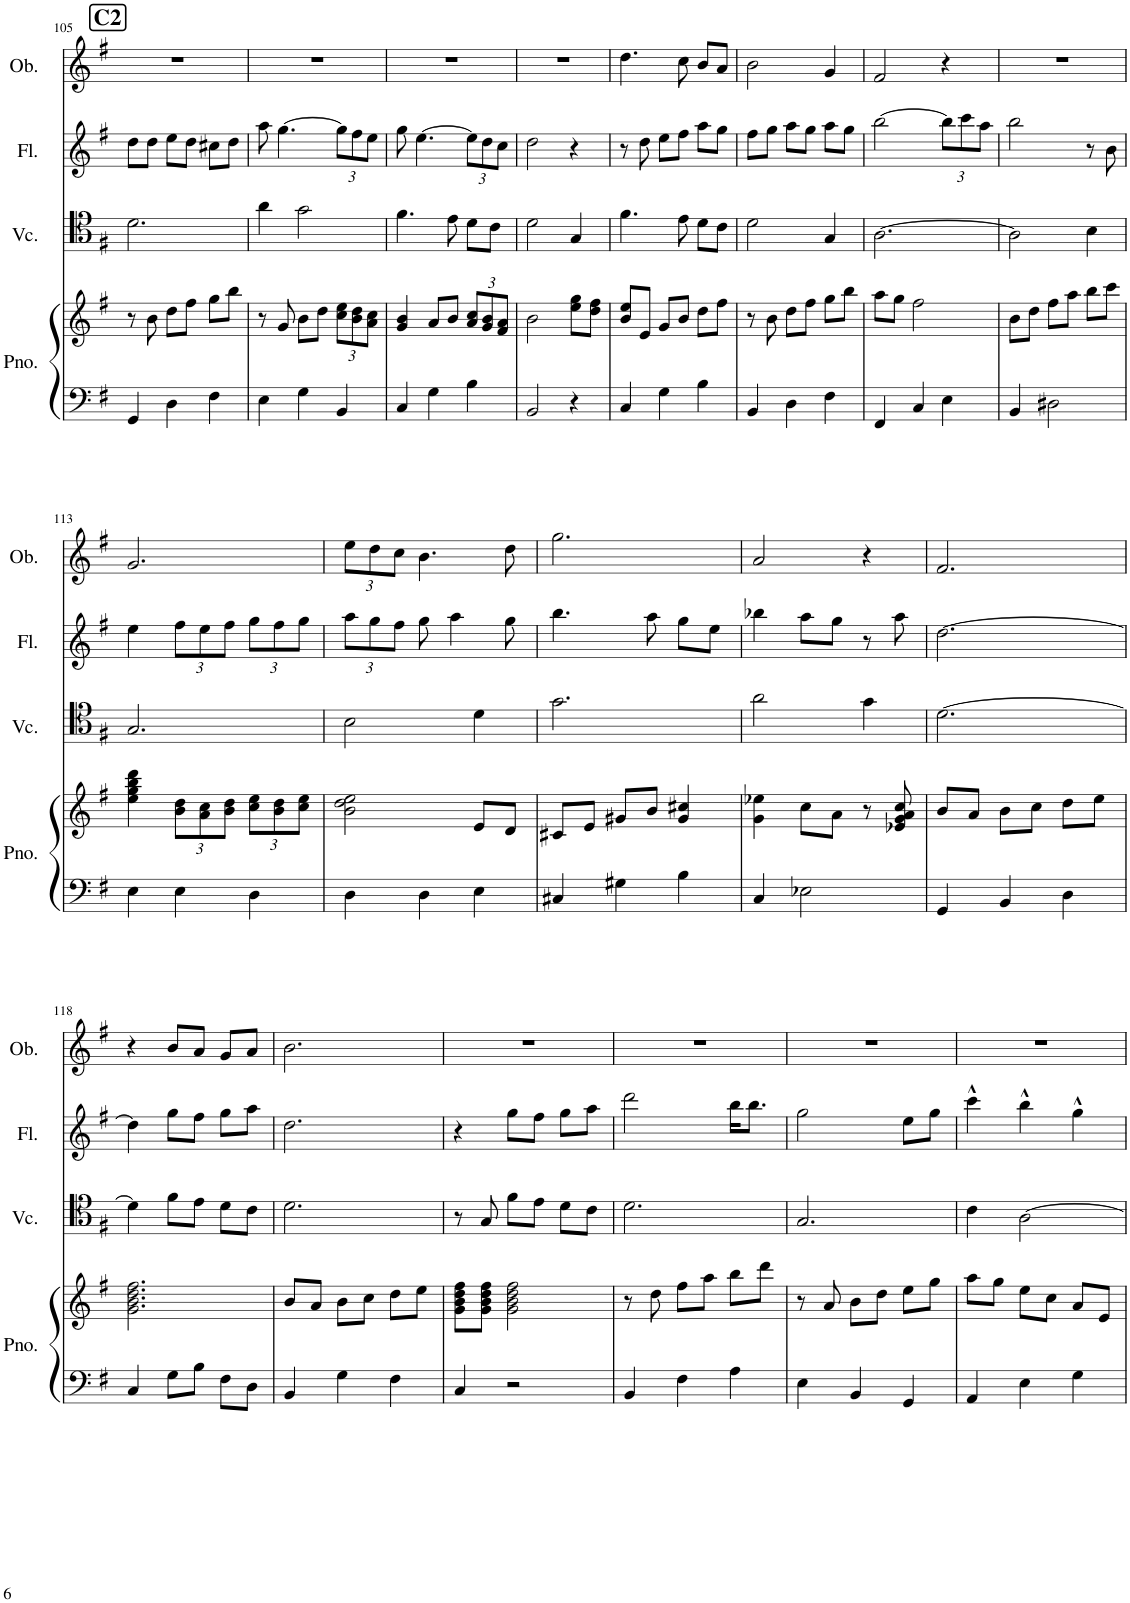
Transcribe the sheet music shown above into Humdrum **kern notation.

**kern	**kern	**kern	**kern	**harte	**kern	**kern	**kern
*part5	*part5	*part4	*part4	*part4	*part3	*part2	*part1
*staff7	*staff6	*staff5	*staff4	*	*staff3	*staff2	*staff1
*I"Piano	*	*I"Piano	*	*	*I"Violoncello	*I"Flute	*I"Oboe
*I'Pno.	*	*I'Pno.	*	*	*I'Vc.	*I'Fl.	*I'Ob.
!!LO:PB:g=z
*clefF4	*clefG2	*clefF4	*clefG2	*	*clefC4	*clefG2	*clefG2
*k[f#]	*k[f#]	*k[f#]	*k[f#]	*	*k[f#]	*k[f#]	*k[f#]
*M3/4	*M3/4	*M3/4	*M3/4	*	*M3/4	*M3/4	*M3/4
!!LO:REH:place=s1:a:B:cj:fs=14:t=C2
=105	=105	=105	=105	=105	=105	=105	=105
!	!	!	!	!LO:H:kt=7	!	!	!
4GG/	8r	2.GG 2.D 2.F#	2.g 2.b 2.dd 2.ff#	G:maj7	2.d\	8dd\L	2.r
.	8b\	.	.	.	.	8dd\J	.
4D\	8dd\L	.	.	.	.	8ee\L	.
.	8ff#\J	.	.	.	.	8dd\J	.
4F#\	8gg\L	.	.	.	.	8cc#X\L	.
.	8bb\J	.	.	.	.	8dd\J	.
=106	=106	=106	=106	=106	=106	=106	=106
!	!	!	!	!LO:H:kt=m7	!	!	!
4E\	8r	2.EE 2.BB 2.E 2.B	2.e 2.g 2.b 2.dd	E:min7	4a\	8aa\	2.r
.	8g/	.	.	.	.	[4.gg\	.
4G\	8b\L	.	.	.	2g\	.	.
.	8dd\J	.	.	.	.	.	.
*	*Xbrackettup	*	*	*	*	*Xbrackettup	*
4BB/	12cc\ 12ee\L	.	.	.	.	12gg\L]	.
.	12b\ 12dd\	.	.	.	.	12ff#\	.
.	12a\ 12cc\J	.	.	.	.	12ee\J	.
=107	=107	=107	=107	=107	=107	=107	=107
!	!	!	!	!LO:H:kt=9	!	!	!
4C/	4g/ 4b/	2.C 2.G	2.c 2.e 2.g 2.b 2.dd 2.ff#	C:9(#11)	4.f#\	8gg\	2.r
.	.	.	.	.	.	[4.ee\	.
4G\	8a/L	.	.	.	.	.	.
.	8b/J	.	.	.	8e\	.	.
4B\	12a/ 12cc/L	.	.	.	8d\L	12ee\L]	.
.	12g/ 12b/	.	.	.	.	12dd\	.
.	.	.	.	.	8c\J	.	.
.	12f#/ 12a/J	.	.	.	.	12cc\J	.
=108	=108	=108	=108	=108	=108	=108	=108
!	!	!	!	!LO:H:kt=7	!	!	!
2BB/	2b\	2.BB 2.G 2.B	2.d 2.g 2.b 2.dd 2.ff#	G:maj7/3	2d\	2dd\	2.r
4r	8ee\ 8gg\L	.	.	.	4G/	4r	.
.	8dd\ 8ff#\J	.	.	.	.	.	.
=109	=109	=109	=109	=109	=109	=109	=109
!	!	!	!	!LO:H:kt=9	!	!	!
4C/	8b/ 8ee/L	2.C 2.G	2.c 2.e 2.g 2.b 2.dd 2.ff#	C:9(#11)	4.f#\	8r	4.dd\
.	8e/J	.	.	.	.	8dd\	.
4G\	8g/L	.	.	.	.	8ee\L	.
.	8b/J	.	.	.	8e\	8ff#\J	8cc\
4B\	8dd\L	.	.	.	8d\L	8aa\L	8b/L
.	8ff#\J	.	.	.	8c\J	8gg\J	8a/J
=110	=110	=110	=110	=110	=110	=110	=110
!	!	!	!	!LO:H:kt=7	!	!	!
4BB/	8r	2.BB 2.G 2.B	2.d 2.g 2.b 2.dd 2.ff#	G:maj7/3	2d\	8ff#\L	2b\
.	8b\	.	.	.	.	8gg\J	.
4D\	8dd\L	.	.	.	.	8aa\L	.
.	8ff#\J	.	.	.	.	8gg\J	.
4F#\	8gg\L	.	.	.	4G/	8aa\L	4g/
.	8bb\J	.	.	.	.	8gg\J	.
=111	=111	=111	=111	=111	=111	=111	=111
!	!	!	!	!LO:H:kt=m7(b5)	!	!	!
4FF#/	8aa\L	2.FF# 2.C 2.F#	2.f# 2.a 2.cc 2.ee	F#:hdim7	[2.A\	[2bb\	2f#/
.	8gg\J	.	.	.	.	.	.
4C/	2ff#\	.	.	.	.	.	.
4E\	.	.	.	.	.	12bb\L]	4r
.	.	.	.	.	.	12ccc\	.
.	.	.	.	.	.	12aa\J	.
=112	=112	=112	=112	=112	=112	=112	=112
!	!	!	!	!LO:H:kt=7	!	!	!
4BB/	8b\L	2.BB 2.F#	2.B 2.d#X 2.f# 2.a	B:7	2A\]	2bb\	2.r
.	8dd\J	.	.	.	.	.	.
2D#X\	8ff#\L	.	.	.	.	.	.
.	8aa\J	.	.	.	.	.	.
.	8bb\L	.	.	.	4B\	8r	.
.	8ccc\J	.	.	.	.	8b\	.
!!LO:LB:g=z
=113	=113	=113	=113	=113	=113	=113	=113
!	!	!	!	!LO:H:kt=m7	!	!	!
4E\	4ee\ 4gg\ 4bb\ 4ddd\	2.EE 2.E 2.G 2.B	2.e 2.g 2.b 2.dd	E:min7	2.G/	4ee\	2.g/
4E\	12b\ 12dd\L	.	.	.	.	12ff#\L	.
.	12a\ 12cc\	.	.	.	.	12ee\	.
.	12b\ 12dd\J	.	.	.	.	12ff#\J	.
4D\	12cc\ 12ee\L	.	.	.	.	12gg\L	.
.	12b\ 12dd\	.	.	.	.	12ff#\	.
.	12cc\ 12ee\J	.	.	.	.	12gg\J	.
=114	=114	=114	=114	=114	=114	=114	=114
*	*	*	*	*	*	*	*Xbrackettup
!	!	!	!	!LO:H:kt=m7	!	!	!
4D\	2b\ 2dd\ 2ee\	2.DD 2.D 2.G 2.B	2.e 2.g 2.b 2.dd	E:min7/b7	2B\	12aa\L	12ee\L
.	.	.	.	.	.	12gg\	12dd\
.	.	.	.	.	.	12ff#\J	12cc\J
4D\	.	.	.	.	.	8gg\	4.b\
.	.	.	.	.	.	4aa\	.
4E\	8e/L	.	.	.	4d\	.	.
.	8d/J	.	.	.	.	8gg\	8dd\
=115	=115	=115	=115	=115	=115	=115	=115
!	!	!	!	!LO:H:kt=m7(b5)	!	!	!
4C#X/	8c#X/L	2.CC#X 2.C#X 2.G#X	2.c#X 2.e 2.g#X 2.b	C#:hdim7	2.g\	4.bb\	2.gg\
.	8e/J	.	.	.	.	.	.
4G#X\	8g#X/L	.	.	.	.	.	.
.	8b/J	.	.	.	.	8aa\	.
4B\	4g#/ 4cc#X/	.	.	.	.	8gg\L	.
.	.	.	.	.	.	8ee\J	.
=116	=116	=116	=116	=116	=116	=116	=116
!	!	!	!	!LO:H:kt=m6	!	!	!
4C/	4g\ 4ee-X\	2.CC 2.C 2.G	2.c 2.e-X 2.g 2.a	C:min6	2a\	4bb-X\	2a/
2E-X\	8cc\L	.	.	.	.	8aa\L	.
.	8a\J	.	.	.	.	8gg\J	.
.	8r	.	.	.	4g\	8r	4r
.	8e-X/ 8g/ 8a/ 8cc/	.	.	.	.	8aa\	.
=117	=117	=117	=117	=117	=117	=117	=117
!	!	!	!	!LO:H:kt=7	!	!	!
4GG/	8b/L	2.BBB 2.BB 2.G 2.B	2.d 2.g 2.b 2.dd 2.ff#	G:maj7/3	[2.d\	[2.dd\	2.f#/
.	8a/J	.	.	.	.	.	.
4BB/	8b\L	.	.	.	.	.	.
.	8cc\J	.	.	.	.	.	.
4D\	8dd\L	.	.	.	.	.	.
.	8ee\J	.	.	.	.	.	.
!!LO:LB:g=z
=118	=118	=118	=118	=118	=118	=118	=118
!	!	!	!	!LO:H:kt=9	!	!	!
4C/	2.g\ 2.b\ 2.dd\ 2.ff#\	2.CC 2.C 2.G	2.c 2.e 2.g 2.b 2.dd 2.ff#	C:9(#11)	4d\]	4dd\]	4r
8G\L	.	.	.	.	8f#\L	8gg\L	8b/L
8B\J	.	.	.	.	8e\J	8ff#\J	8a/J
8F#\L	.	.	.	.	8d\L	8gg\L	8g/L
8D\J	.	.	.	.	8c\J	8aa\J	8a/J
=119	=119	=119	=119	=119	=119	=119	=119
!	!	!	!	!LO:H:kt=7	!	!	!
4BB/	8b/L	2.BBB 2.BB 2.G 2.B	2.d 2.g 2.b 2.dd 2.ff#	G:maj7/3	2.d\	2.dd\	2.b\
.	8a/J	.	.	.	.	.	.
4G\	8b\L	.	.	.	.	.	.
.	8cc\J	.	.	.	.	.	.
4F#\	8dd\L	.	.	.	.	.	.
.	8ee\J	.	.	.	.	.	.
=120	=120	=120	=120	=120	=120	=120	=120
!	!	!	!	!LO:H:kt=9	!	!	!
4C/	8g\ 8b\ 8dd\ 8ff#\L	2.CC 2.C 2.G 2.B	2.c 2.e 2.g 2.b 2.dd 2.ff#	C:9(#11)	8r	4r	2.r
.	8g\ 8b\ 8dd\ 8ff#\J	.	.	.	8G/	.	.
2r	2g\ 2b\ 2dd\ 2ff#\	.	.	.	8f#\L	8gg\L	.
.	.	.	.	.	8e\J	8ff#\J	.
.	.	.	.	.	8d\L	8gg\L	.
.	.	.	.	.	8c\J	8aa\J	.
=121	=121	=121	=121	=121	=121	=121	=121
!	!	!	!	!LO:H:kt=m7	!	!	!
4BB/	8r	2.BB 2.F#	2.B 2.d 2.f# 2.a	B:min7	2.d\	2ddd\	2.r
.	8dd\	.	.	.	.	.	.
4F#\	8ff#\L	.	.	.	.	.	.
.	8aa\J	.	.	.	.	.	.
4A\	8bb\L	.	.	.	.	16bb\KL	.
.	.	.	.	.	.	8.bb\J	.
.	8ddd\J	.	.	.	.	.	.
=122	=122	=122	=122	=122	=122	=122	=122
!	!	!	!	!LO:H:kt=m7	!	!	!
4E\	8r	2.E 2.B	2.e 2.g 2.b 2.dd	E:min7	2.G/	2gg\	2.r
.	8a/	.	.	.	.	.	.
4BB/	8b\L	.	.	.	.	.	.
.	8dd\J	.	.	.	.	.	.
4GG/	8ee\L	.	.	.	.	8ee\L	.
.	8gg\J	.	.	.	.	8gg\J	.
=123	=123	=123	=123	=123	=123	=123	=123
!	!	!	!	!LO:H:kt=m7	!	!	!
4AA/	8aa\L	2.AA 2.E 2.A 2.c	2.e 2.a 2.cc 2.ee 2.gg	A:min7	4c\	4ccc^^\	2.r
.	8gg\J	.	.	.	.	.	.
4E\	8ee\L	.	.	.	[2A\	4bb^^\	.
.	8cc\J	.	.	.	.	.	.
4G\	8a/L	.	.	.	.	4gg^^\	.
.	8e/J	.	.	.	.	.	.
=	=	=	=	=	=	=	=
*-	*-	*-	*-	*-	*-	*-	*-
